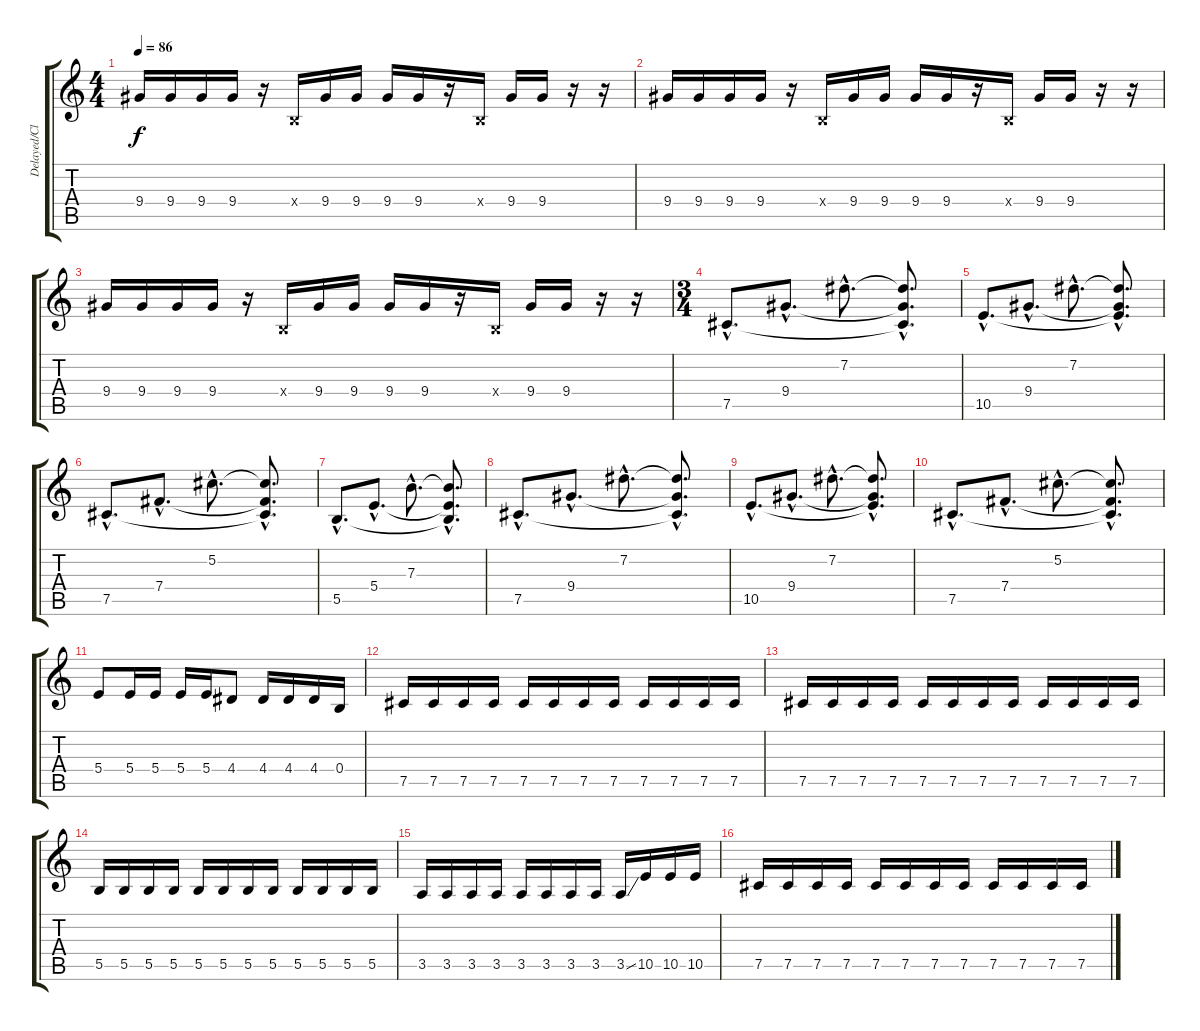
\track ("Delayed/Clean Guitar" "Delayed/Cl") {instrument electricguitarjazz}
\staff {score tabs}
\tuning (Db4 Ab3 E3 B2 Gb2 B1) {hide}
\ts (4 4)
\tempo 86
\clef g2
\ks c
9.4.16{dy f} 9.4.16 9.4.16 9.4.16 r.16 0.4{x}.16 9.4.16 9.4.16 9.4.16 9.4.16 r.16 0.4{x}.16 9.4.16 9.4.16 r.16 r.16 |
9.4.16 9.4.16 9.4.16 9.4.16 r.16 0.4{x}.16 9.4.16 9.4.16 9.4.16 9.4.16 r.16 0.4{x}.16 9.4.16 9.4.16 r.16 r.16 |
9.4.16 9.4.16 9.4.16 9.4.16 r.16 0.4{x}.16 9.4.16 9.4.16 9.4.16 9.4.16 r.16 0.4{x}.16 9.4.16 9.4.16 r.16 r.16 |
\ts (3 4)
7.5{hac}.8{d instrument electricguitarjazz} 9.4{hac}.8{d} 7.2{hac}.8{d} (7.2{hac t} 9.4{hac t} 7.5{hac t}).8{d} |
10.5{hac}.8{d instrument electricguitarjazz} 9.4{hac}.8{d} 7.2{hac}.8{d} (7.2{hac t} 9.4{hac t} 10.5{hac t}).8{d} |
7.5{hac}.8{d instrument electricguitarjazz} 7.4{hac}.8{d} 5.2{hac}.8{d} (5.2{hac t} 7.4{hac t} 7.5{hac t}).8{d} |
5.5{hac}.8{d instrument electricguitarjazz} 5.4{hac}.8{d} 7.3{hac}.8{d} (7.3{hac t} 5.4{hac t} 5.5{hac t}).8{d} |
7.5{hac}.8{d instrument electricguitarjazz} 9.4{hac}.8{d} 7.2{hac}.8{d} (7.2{hac t} 9.4{hac t} 7.5{hac t}).8{d} |
10.5{hac}.8{d instrument electricguitarjazz} 9.4{hac}.8{d} 7.2{hac}.8{d} (7.2{hac t} 9.4{hac t} 10.5{hac t}).8{d} |
7.5{hac}.8{d instrument electricguitarjazz} 7.4{hac}.8{d} 5.2{hac}.8{d} (5.2{hac t} 7.4{hac t} 7.5{hac t}).8{d} |
5.4.8{volume 11 instrument electricguitarmuted} 5.4.16 5.4.16 5.4.16 5.4.16 4.4.8 4.4.16 4.4.16 4.4.16 0.4.16 |
7.5.16 7.5.16 7.5.16 7.5.16 7.5.16 7.5.16 7.5.16 7.5.16 7.5.16 7.5.16 7.5.16 7.5.16 |
7.5.16 7.5.16 7.5.16 7.5.16 7.5.16 7.5.16 7.5.16 7.5.16 7.5.16 7.5.16 7.5.16 7.5.16 |
5.5.16 5.5.16 5.5.16 5.5.16 5.5.16 5.5.16 5.5.16 5.5.16 5.5.16 5.5.16 5.5.16 5.5.16 |
3.5.16 3.5.16 3.5.16 3.5.16 3.5.16 3.5.16 3.5.16 3.5.16 3.5{ss}.16 10.5.16 10.5.16 10.5.16 |
7.5.16 7.5.16 7.5.16 7.5.16 7.5.16 7.5.16 7.5.16 7.5.16 7.5.16 7.5.16 7.5.16 7.5.16
